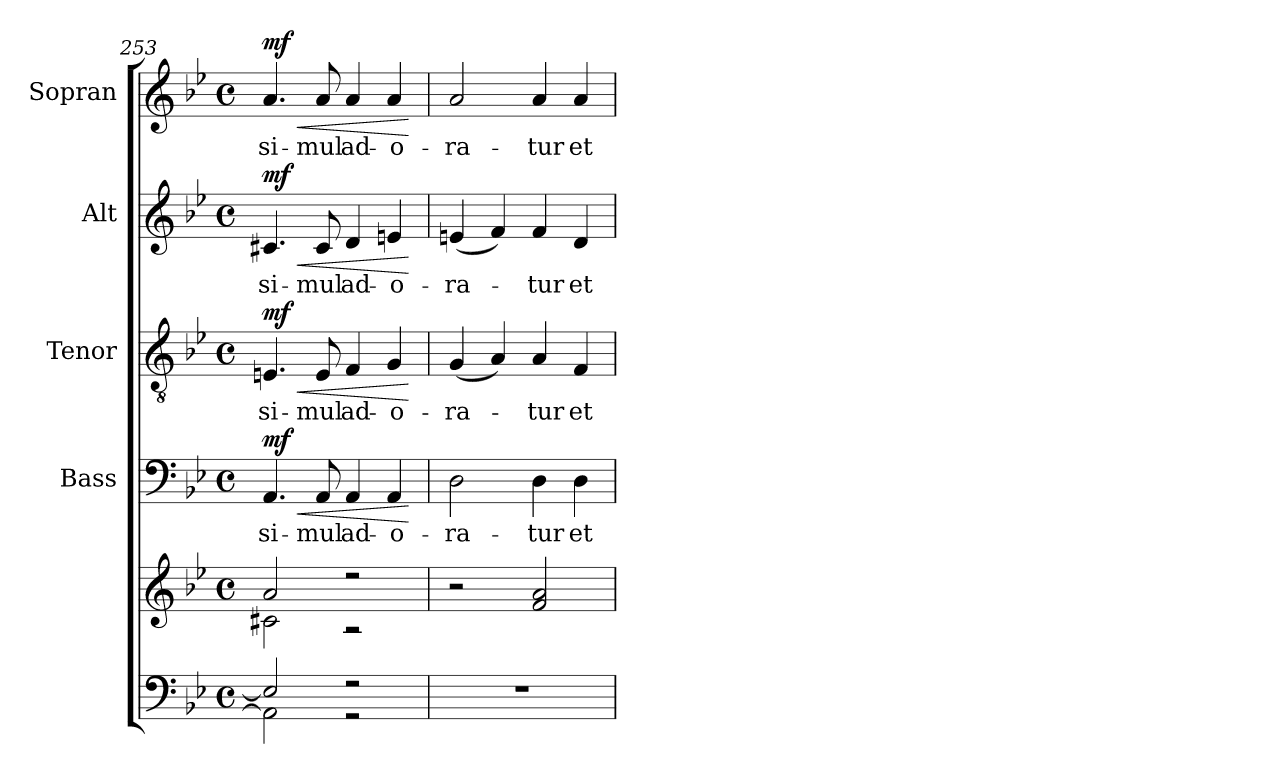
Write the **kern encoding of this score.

**kern	**kern	**kern	**text	**dynam	**kern	**text	**dynam	**kern	**text	**dynam	**kern	**text	**dynam
*part5	*part5	*part4	*part4	*part4	*part3	*part3	*part3	*part2	*part2	*part2	*part1	*part1	*part1
*staff6	*staff5	*staff4	*staff4	*staff4	*staff3	*staff3	*staff3	*staff2	*staff2	*staff2	*staff1	*staff1	*staff1
*	*	*I"Bass	*	*	*I"Tenor	*	*	*I"Alt	*	*	*I"Sopran	*	*
*	*	*I'B.	*	*	*I'T.	*	*	*I'A.	*	*	*I'S.	*	*
*clefF4	*clefG2	*clefF4	*	*	*clefGv2	*	*	*clefG2	*	*	*clefG2	*	*
*k[b-e-]	*k[b-e-]	*k[b-e-]	*	*	*k[b-e-]	*	*	*k[b-e-]	*	*	*k[b-e-]	*	*
*B-:	*B-:	*B-:	*	*	*B-:	*	*	*B-:	*	*	*B-:	*	*
*M4/4	*M4/4	*M4/4	*	*	*M4/4	*	*	*M4/4	*	*	*M4/4	*	*
*met(c)	*met(c)	*met(c)	*	*	*met(c)	*	*	*met(c)	*	*	*met(c)	*	*
=253	=253	=253	=253	=253	=253	=253	=253	=253	=253	=253	=253	=253	=253
*^	*^	*	*	*	*	*	*	*	*	*	*	*	*
!	!	!	!	!	!LO:LY:b	!LO:HP:b	!	!LO:LY:b	!LO:HP:b	!	!LO:LY:b	!LO:HP:b	!	!LO:LY:b	!LO:HP:b
!	!	!	!	!	!	!LO:DY:n=1:a	!	!	!LO:DY:n=1:a	!	!	!LO:DY:n=1:a	!	!	!LO:DY:n=1:a
2E/]	2AA\]	2a/	2c#X\	4.AA/	si-	< mf	4.En/	si-	< mf	4.c#X/	si-	< mf	4.a/	si-	< mf
!	!	!	!	!	!LO:LY:b	!	!	!LO:LY:b	!	!	!LO:LY:b	!	!	!LO:LY:b	!
.	.	.	.	8AA/	-mul	.	8E/	-mul	.	8c#/	-mul	.	8a/	-mul	.
!	!	!	!	!	!LO:LY:b	!	!	!LO:LY:b	!	!	!LO:LY:b	!	!	!LO:LY:b	!
2r	2r	2r	2r	4AA/	ad-	.	4F/	ad-	.	4d/	ad-	.	4a/	ad-	.
!	!	!	!	!	!LO:LY:b	!	!	!LO:LY:b	!	!	!LO:LY:b	!	!	!LO:LY:b	!
.	.	.	.	4AA/	-o-	.	4G/	-o-	.	4en/	-o-	.	4a/	-o-	.
*v	*v	*	*	*	*	*	*	*	*	*	*	*	*	*	*
*	*v	*v	*	*	*	*	*	*	*	*	*	*	*	*
.	.	.	.	[	.	.	[	.	.	[	.	.	[
!!LO:LB:g=z
=254	=254	=254	=254	=254	=254	=254	=254	=254	=254	=254	=254	=254	=254
!	!	!	!LO:LY:b	!	!	!LO:LY:b	!	!	!LO:LY:b	!	!	!LO:LY:b	!
1r	2r	2D\	-ra-	.	(<4G/	-ra-	.	(<4en/	-ra-	.	2a/	-ra-	.
.	.	.	.	.	4A/)	.	.	4f/)	.	.	.	.	.
!	!	!	!LO:LY:b	!	!	!LO:LY:b	!	!	!LO:LY:b	!	!	!LO:LY:b	!
.	2f/ 2a/	4D\	-tur	.	4A/	-tur	.	4f/	-tur	.	4a/	-tur	.
!	!	!	!LO:LY:b	!	!	!LO:LY:b	!	!	!LO:LY:b	!	!	!LO:LY:b	!
.	.	4D\	et	.	4F/	et	.	4d/	et	.	4a/	et	.
=	=	=	=	=	=	=	=	=	=	=	=	=	=
*-	*-	*-	*-	*-	*-	*-	*-	*-	*-	*-	*-	*-	*-
